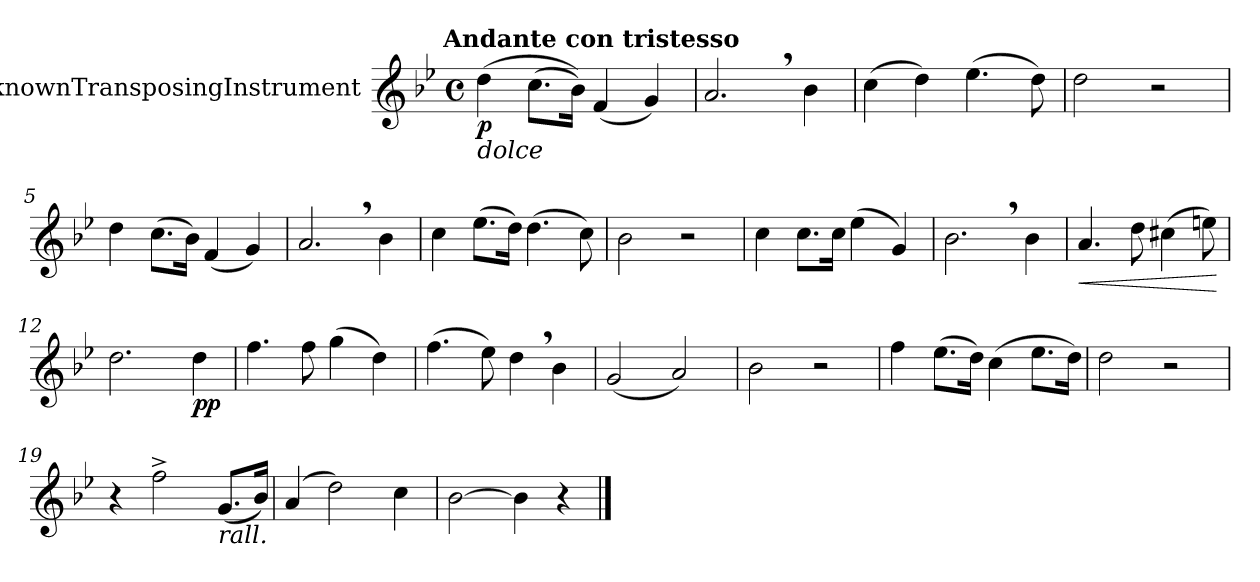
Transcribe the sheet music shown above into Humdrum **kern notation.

**kern	**dynam
*part1	*part1
*staff1	*staff1
*I"UnknownTransposingInstrument	*
*clefG2	*
*ITrd1c2	*
*k[b-e-a-d-]	*
*A-:	*
!!LO:TX:omd:t=Andante con tristesso
*M4/4	*
*met(c)	*
*MM72	*
=1	=1
!LO:TX:b:i:t=dolce	!
(4cc	p
(8.b-L	.
16a-Jk))	.
(4e-	.
4f)	.
=2	=2
2.g,	.
4a-	.
=3	=3
(4b-	.
4cc)	.
(4.dd-	.
8cc)	.
=4	=4
2cc	.
2r	.
=5	=5
4cc	.
(8.b-L	.
16a-Jk)	.
(4e-	.
4f)	.
=6	=6
2.g,	.
4a-	.
=7	=7
4b-	.
(8.dd-L	.
16ccJk)	.
(4.cc	.
8b-)	.
=8	=8
2a-	.
2r	.
=9	=9
4b-	.
8.b-L	.
16b-Jk	.
(4dd-	.
4f)	.
=10	=10
2.a-,	.
4a-	.
=11	=11
!	!LO:HP:b
4.g	<
8cc	.
(4bn	.
8ddn)	.
.	[
=12	=12
2.cc	.
4cc	pp
=13	=13
4.ee-	.
8ee-	.
(4ff	.
4cc)	.
=14	=14
(4.ee-	.
8dd-)	.
4cc,	.
4a-	.
=15	=15
(2f	.
2g)	.
=16	=16
2a-	.
2r	.
=17	=17
4ee-	.
(8.dd-L	.
16ccJk)	.
(4b-	.
8.dd-L	.
16ccJk)	.
=18	=18
2cc	.
2r	.
=19	=19
4r	.
2ee-^	.
!LO:TX:b:i:t=rall.	!
(8.fL	.
16a-Jk)	.
=20	=20
(4g	.
2cc)	.
4b-	.
=21	=21
[2a-	.
4a-]	.
4r	.
==	==
*-	*-
